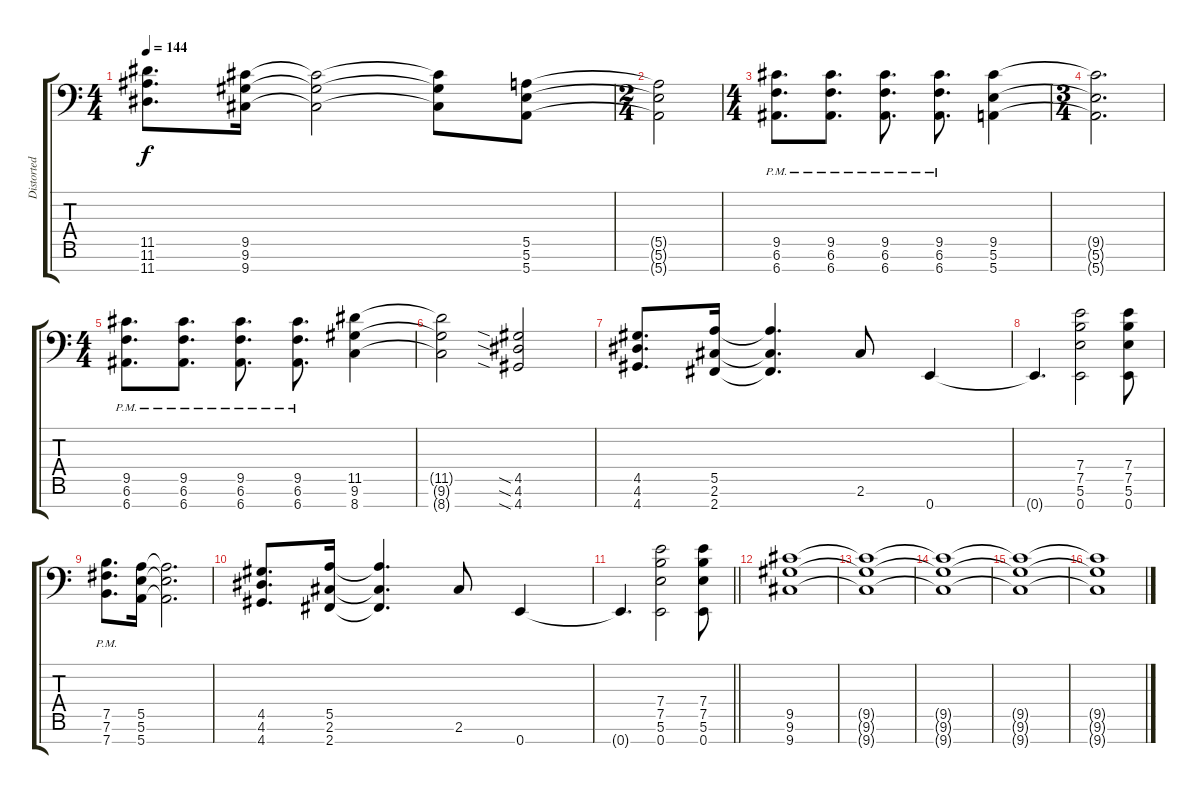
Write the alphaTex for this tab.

\track ("Distorted 8 string" "Distorted ") {instrument distortionguitar}
\staff {score tabs}
\tuning (B3 G3 D3 A2 E2 B1 E1) {hide}
\ts (4 4)
\tempo 144
\clef f4
\ks c
(11.5 11.6 11.7).8{d dy f} (9.5 9.6 9.7).16 (9.5{t} 9.6{t} 9.7{t}).2 (9.5{t} 9.6{t} 9.7{t}).8 (5.5 5.6 5.7).8 |
\ts (2 4)
(5.5{t} 5.6{t} 5.7{t}).2 |
\ts (4 4)
(9.5{pm} 6.6{pm} 6.7{pm}).8{d} (9.5{pm} 6.6{pm} 6.7{pm}).8{d} (9.5{pm} 6.6{pm} 6.7{pm}).8{d} (9.5{pm} 6.6{pm} 6.7{pm}).8{d} (9.5 5.6 5.7).4 |
\ts (3 4)
(9.5{t} 5.6{t} 5.7{t}).2{d} |
\ts (4 4)
(9.5{pm} 6.6{pm} 6.7{pm}).8{d} (9.5{pm} 6.6{pm} 6.7{pm}).8{d} (9.5{pm} 6.6{pm} 6.7{pm}).8{d} (9.5{pm} 6.6{pm} 6.7{pm}).8{d} (11.5 9.6 8.7).4 |
(11.5{t} 9.6{t} 8.7{t}).2 (4.5{sia} 4.6{sia} 4.7{sia}).2 |
(4.5 4.6 4.7).8{d} (5.5 2.6 2.7).16 (5.5{t} 2.6{t} 2.7{t}).4{d} 2.6.8 0.7.4 |
0.7{t}.4{d} (7.4 7.5 5.6 0.7).2 (7.4 7.5 5.6 0.7).8 |
(7.5 7.6 7.7{pm}).8{d} (5.5 5.6 5.7).16 (5.5{t} 5.6{t} 5.7{t}).2{d} |
(4.5 4.6 4.7).8{d} (5.5 2.6 2.7).16 (5.5{t} 2.6{t} 2.7{t}).4{d} 2.6.8 0.7.4 |
\barLineRight lightlight
0.7{t}.4{d} (7.4 7.5 5.6 0.7).2 (7.4 7.5 5.6 0.7).8 |
(9.5 9.6 9.7).1 |
(9.5{t} 9.6{t} 9.7{t}).1{volume 0} |
(9.5{t} 9.6{t} 9.7{t}).1 |
(9.5{t} 9.6{t} 9.7{t}).1 |
(9.5{t} 9.6{t} 9.7{t}).1
